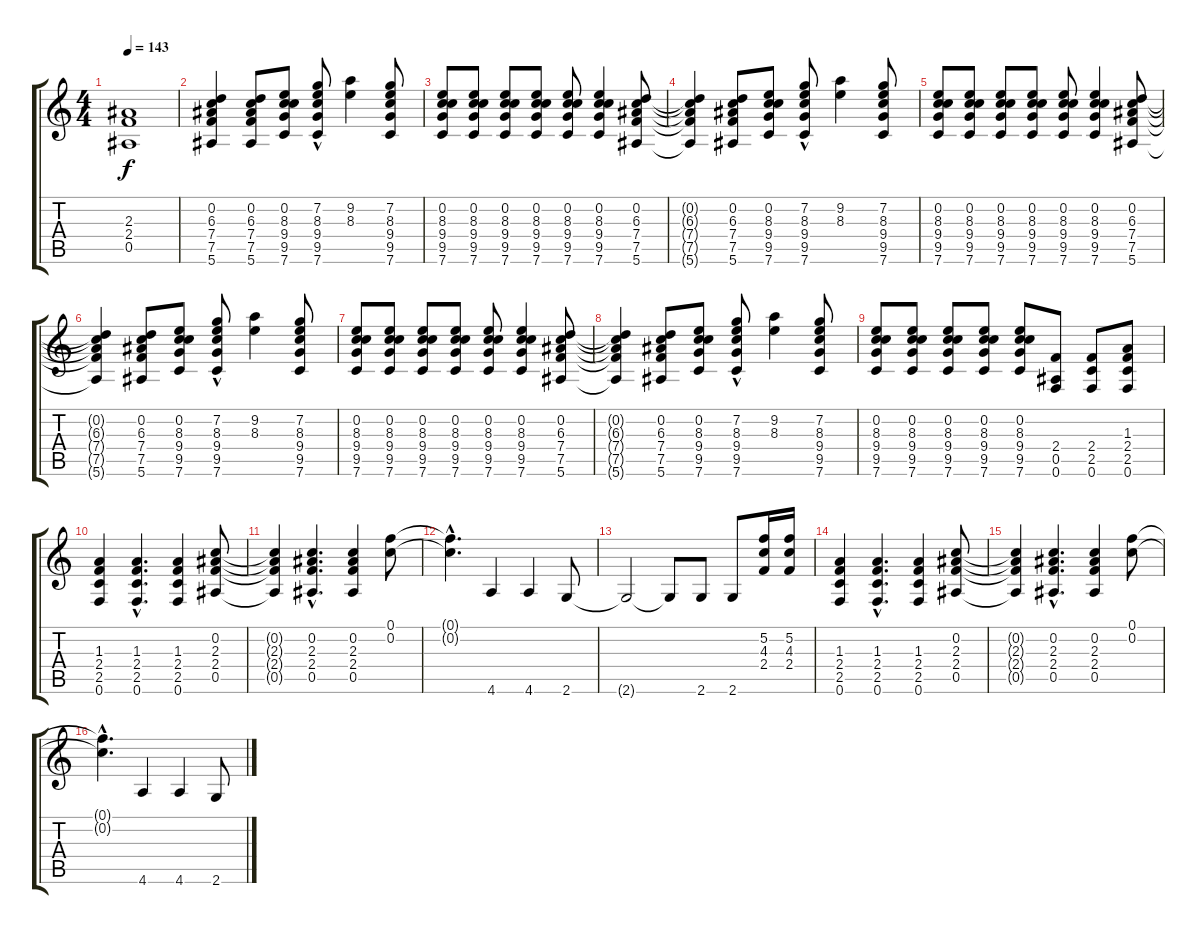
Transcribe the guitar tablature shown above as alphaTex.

\track "" {instrument electricguitarclean}
\staff {score tabs}
\tuning (F4 C4 Ab3 Eb3 Bb2 F2) {hide}
\ts (4 4)
\tempo 143
\clef g2
\ks c
(2.3 2.4 0.5).1{dy f} |
(0.2 6.3 7.4 7.5 5.6).4 (0.2 6.3 7.4 7.5 5.6).8 (0.2 8.3 9.4 9.5 7.6).8 (7.2 8.3 9.4{hac} 9.5{hac} 7.6{hac}).8 (9.2 8.3).4 (7.2 8.3 9.4 9.5 7.6).8 |
(0.2 8.3 9.4 9.5 7.6).8 (0.2 8.3 9.4 9.5 7.6).8 (0.2 8.3 9.4 9.5 7.6).8 (0.2 8.3 9.4 9.5 7.6).8 (0.2 8.3 9.4 9.5 7.6).8 (0.2 8.3 9.4 9.5 7.6).4 (0.2 6.3 7.4 7.5 5.6).8 |
(0.2{t} 6.3{t} 7.4{t} 7.5{t} 5.6{t}).4 (0.2 6.3 7.4 7.5 5.6).8 (0.2 8.3 9.4 9.5 7.6).8 (7.2 8.3 9.4{hac} 9.5{hac} 7.6{hac}).8 (9.2 8.3).4 (7.2 8.3 9.4 9.5 7.6).8 |
(0.2 8.3 9.4 9.5 7.6).8 (0.2 8.3 9.4 9.5 7.6).8 (0.2 8.3 9.4 9.5 7.6).8 (0.2 8.3 9.4 9.5 7.6).8 (0.2 8.3 9.4 9.5 7.6).8 (0.2 8.3 9.4 9.5 7.6).4 (0.2 6.3 7.4 7.5 5.6).8 |
(0.2{t} 6.3{t} 7.4{t} 7.5{t} 5.6{t}).4 (0.2 6.3 7.4 7.5 5.6).8 (0.2 8.3 9.4 9.5 7.6).8 (7.2 8.3 9.4{hac} 9.5{hac} 7.6{hac}).8 (9.2 8.3).4 (7.2 8.3 9.4 9.5 7.6).8 |
(0.2 8.3 9.4 9.5 7.6).8 (0.2 8.3 9.4 9.5 7.6).8 (0.2 8.3 9.4 9.5 7.6).8 (0.2 8.3 9.4 9.5 7.6).8 (0.2 8.3 9.4 9.5 7.6).8 (0.2 8.3 9.4 9.5 7.6).4 (0.2 6.3 7.4 7.5 5.6).8 |
(0.2{t} 6.3{t} 7.4{t} 7.5{t} 5.6{t}).4 (0.2 6.3 7.4 7.5 5.6).8 (0.2 8.3 9.4 9.5 7.6).8 (7.2 8.3 9.4{hac} 9.5{hac} 7.6{hac}).8 (9.2 8.3).4 (7.2 8.3 9.4 9.5 7.6).8 |
(0.2 8.3 9.4 9.5 7.6).8 (0.2 8.3 9.4 9.5 7.6).8 (0.2 8.3 9.4 9.5 7.6).8 (0.2 8.3 9.4 9.5 7.6).8 (0.2 8.3 9.4 9.5 7.6).8 (2.4 0.5 0.6).8 (2.4 2.5 0.6).8 (1.3 2.4 2.5 0.6).8 |
(1.3 2.4 2.5 0.6).4 (1.3{hac} 2.4{hac} 2.5{hac} 0.6{hac}).4{d} (1.3 2.4 2.5 0.6).4 (0.2 2.3 2.4 0.5).8 |
(0.2{t} 2.3{t} 2.4{t} 0.5{t}).4 (0.2{hac} 2.3{hac} 2.4{hac} 0.5{hac}).4{d} (0.2 2.3 2.4 0.5).4 (0.1 0.2).8 |
(0.1{hac t} 0.2{hac t}).4{d} 4.6.4 4.6.4 2.6.8 |
2.6{t}.2 2.6{t}.8 2.6.8 2.6.8 (5.2 4.3 2.4).16 (5.2 4.3 2.4).16 |
(1.3 2.4 2.5 0.6).4 (1.3{hac} 2.4{hac} 2.5{hac} 0.6{hac}).4{d} (1.3 2.4 2.5 0.6).4 (0.2 2.3 2.4 0.5).8 |
(0.2{t} 2.3{t} 2.4{t} 0.5{t}).4 (0.2{hac} 2.3{hac} 2.4{hac} 0.5{hac}).4{d} (0.2 2.3 2.4 0.5).4 (0.1 0.2).8 |
(0.1{hac t} 0.2{hac t}).4{d} 4.6.4 4.6.4 2.6.8
